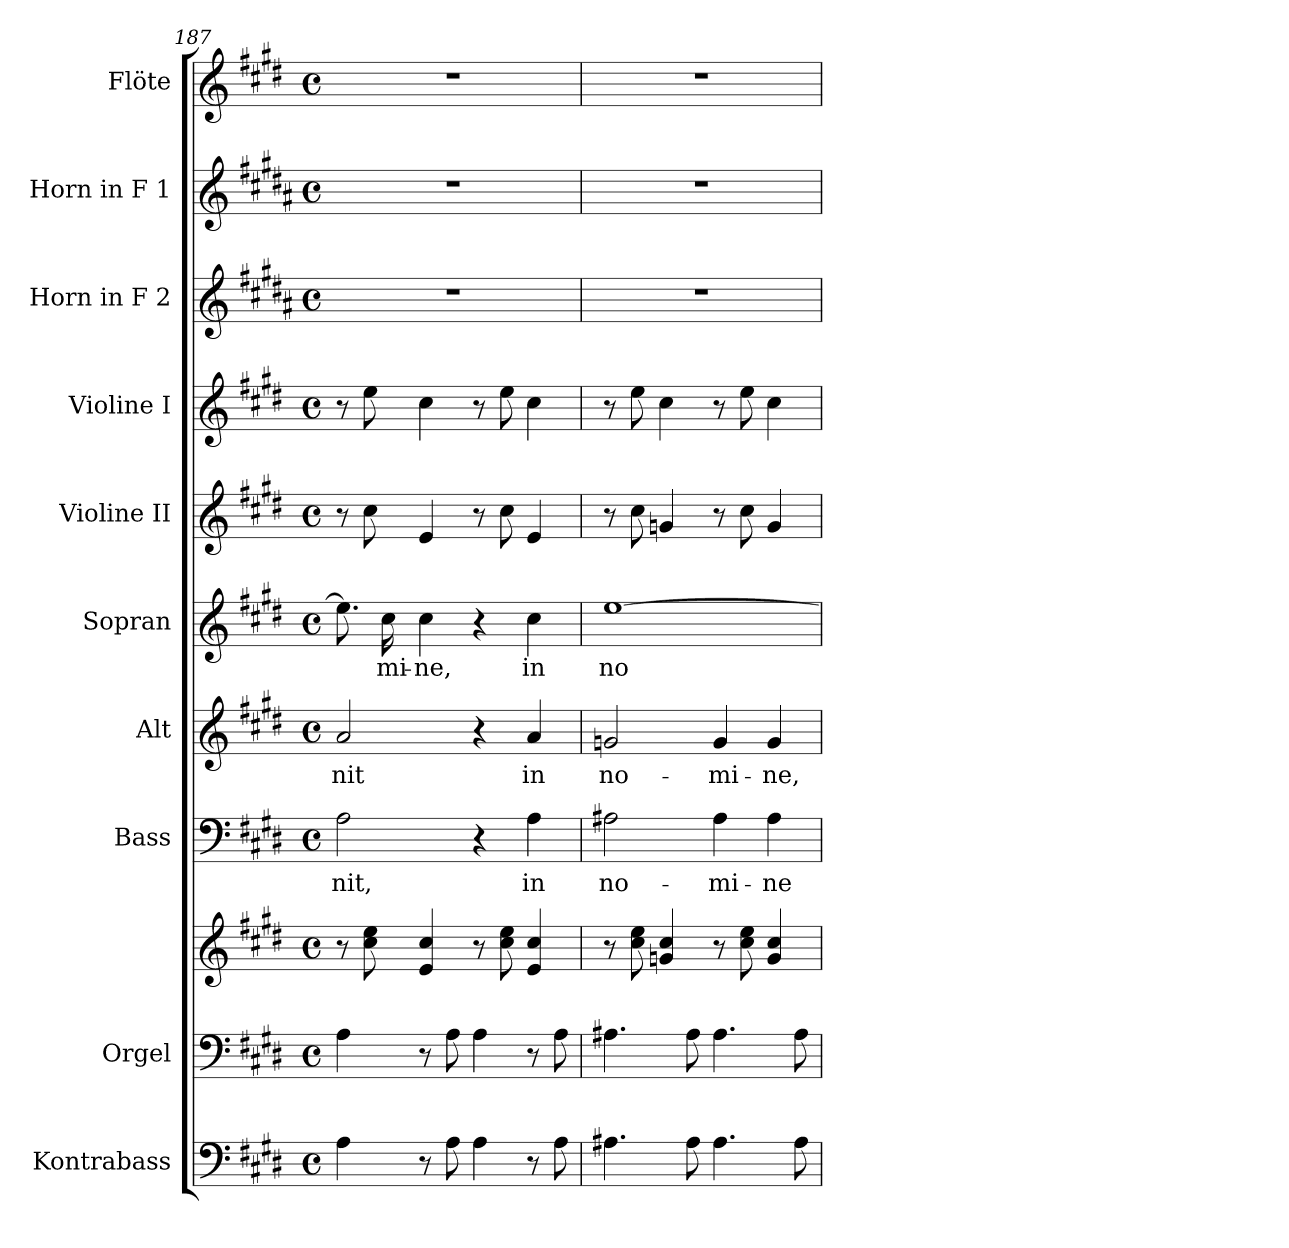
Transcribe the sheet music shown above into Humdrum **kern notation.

**kern	**kern	**kern	**kern	**text	**kern	**text	**kern	**text	**kern	**kern	**kern	**kern	**kern
*part10	*part9	*part9	*part8	*part8	*part7	*part7	*part6	*part6	*part5	*part4	*part3	*part2	*part1
*staff11	*staff10	*staff9	*staff8	*staff8	*staff7	*staff7	*staff6	*staff6	*staff5	*staff4	*staff3	*staff2	*staff1
*I"Kontrabass	*I"Orgel	*	*I"Bass	*	*I"Alt	*	*I"Sopran	*	*I"Violine II	*I"Violine I	*I"Horn in F 2	*I"Horn in F 1	*I"Flöte
*I'Kb.	*I'Org.	*	*I'B.	*	*I'A.	*	*I'S.	*	*I'Vl. II	*I'Vl. I	*	*	*I'Fl.
*clefF4	*clefF4	*clefG2	*clefF4	*	*clefG2	*	*clefG2	*	*clefG2	*clefG2	*clefG2	*clefG2	*clefG2
*ITrd7c12	*	*	*	*	*	*	*	*	*	*	*ITrd4c7	*ITrd4c7	*
*k[f#c#g#d#]	*k[f#c#g#d#]	*k[f#c#g#d#]	*k[f#c#g#d#]	*	*k[f#c#g#d#]	*	*k[f#c#g#d#]	*	*k[f#c#g#d#]	*k[f#c#g#d#]	*k[f#c#g#d#]	*k[f#c#g#d#]	*k[f#c#g#d#]
*E:	*E:	*E:	*E:	*	*E:	*	*E:	*	*E:	*E:	*E:	*E:	*E:
*M4/4	*M4/4	*M4/4	*M4/4	*	*M4/4	*	*M4/4	*	*M4/4	*M4/4	*M4/4	*M4/4	*M4/4
*met(c)	*met(c)	*met(c)	*met(c)	*	*met(c)	*	*met(c)	*	*met(c)	*met(c)	*met(c)	*met(c)	*met(c)
=187	=187	=187	=187	=187	=187	=187	=187	=187	=187	=187	=187	=187	=187
!	!	!	!	!LO:LY:b	!	!LO:LY:b	!	!	!	!	!	!	!
4AA\	4A\	8r	2A\	-nit,	2a/	-nit	8.ee\]	.	8r	8r	1r	1r	1r
.	.	8cc#\ 8ee\	.	.	.	.	.	.	8cc#\	8ee\	.	.	.
!	!	!	!	!	!	!	!	!LO:LY:b	!	!	!	!	!
.	.	.	.	.	.	.	16cc#\	-mi-	.	.	.	.	.
!	!	!	!	!	!	!	!	!LO:LY:b	!	!	!	!	!
8r	8r	4e/ 4cc#/	.	.	.	.	4cc#\	-ne,	4e/	4cc#\	.	.	.
8AA\	8A\	.	.	.	.	.	.	.	.	.	.	.	.
4AA\	4A\	8r	4r	.	4r	.	4r	.	8r	8r	.	.	.
.	.	8cc#\ 8ee\	.	.	.	.	.	.	8cc#\	8ee\	.	.	.
!	!	!	!	!LO:LY:b	!	!LO:LY:b	!	!LO:LY:b	!	!	!	!	!
8r	8r	4e/ 4cc#/	4A\	in	4a/	in	4cc#\	in	4e/	4cc#\	.	.	.
8AA\	8A\	.	.	.	.	.	.	.	.	.	.	.	.
=188	=188	=188	=188	=188	=188	=188	=188	=188	=188	=188	=188	=188	=188
!	!	!	!	!LO:LY:b	!	!LO:LY:b	!	!LO:LY:b	!	!	!	!	!
4.AA#X\	4.A#X\	8r	2A#X\	no-	2gn/	no-	[1ee	no-	8r	8r	1r	1r	1r
.	.	8cc#\ 8ee\	.	.	.	.	.	.	8cc#\	8ee\	.	.	.
.	.	4gn/ 4cc#/	.	.	.	.	.	.	4gn/	4cc#\	.	.	.
8AA#\	8A#\	.	.	.	.	.	.	.	.	.	.	.	.
!	!	!	!	!LO:LY:b	!	!LO:LY:b	!	!	!	!	!	!	!
4.AA#\	4.A#\	8r	4A#\	-mi-	4g/	-mi-	.	.	8r	8r	.	.	.
.	.	8cc#\ 8ee\	.	.	.	.	.	.	8cc#\	8ee\	.	.	.
!	!	!	!	!LO:LY:b	!	!LO:LY:b	!	!	!	!	!	!	!
.	.	4g/ 4cc#/	4A#\	-ne	4g/	-ne,	.	.	4g/	4cc#\	.	.	.
8AA#\	8A#\	.	.	.	.	.	.	.	.	.	.	.	.
=	=	=	=	=	=	=	=	=	=	=	=	=	=
*-	*-	*-	*-	*-	*-	*-	*-	*-	*-	*-	*-	*-	*-
